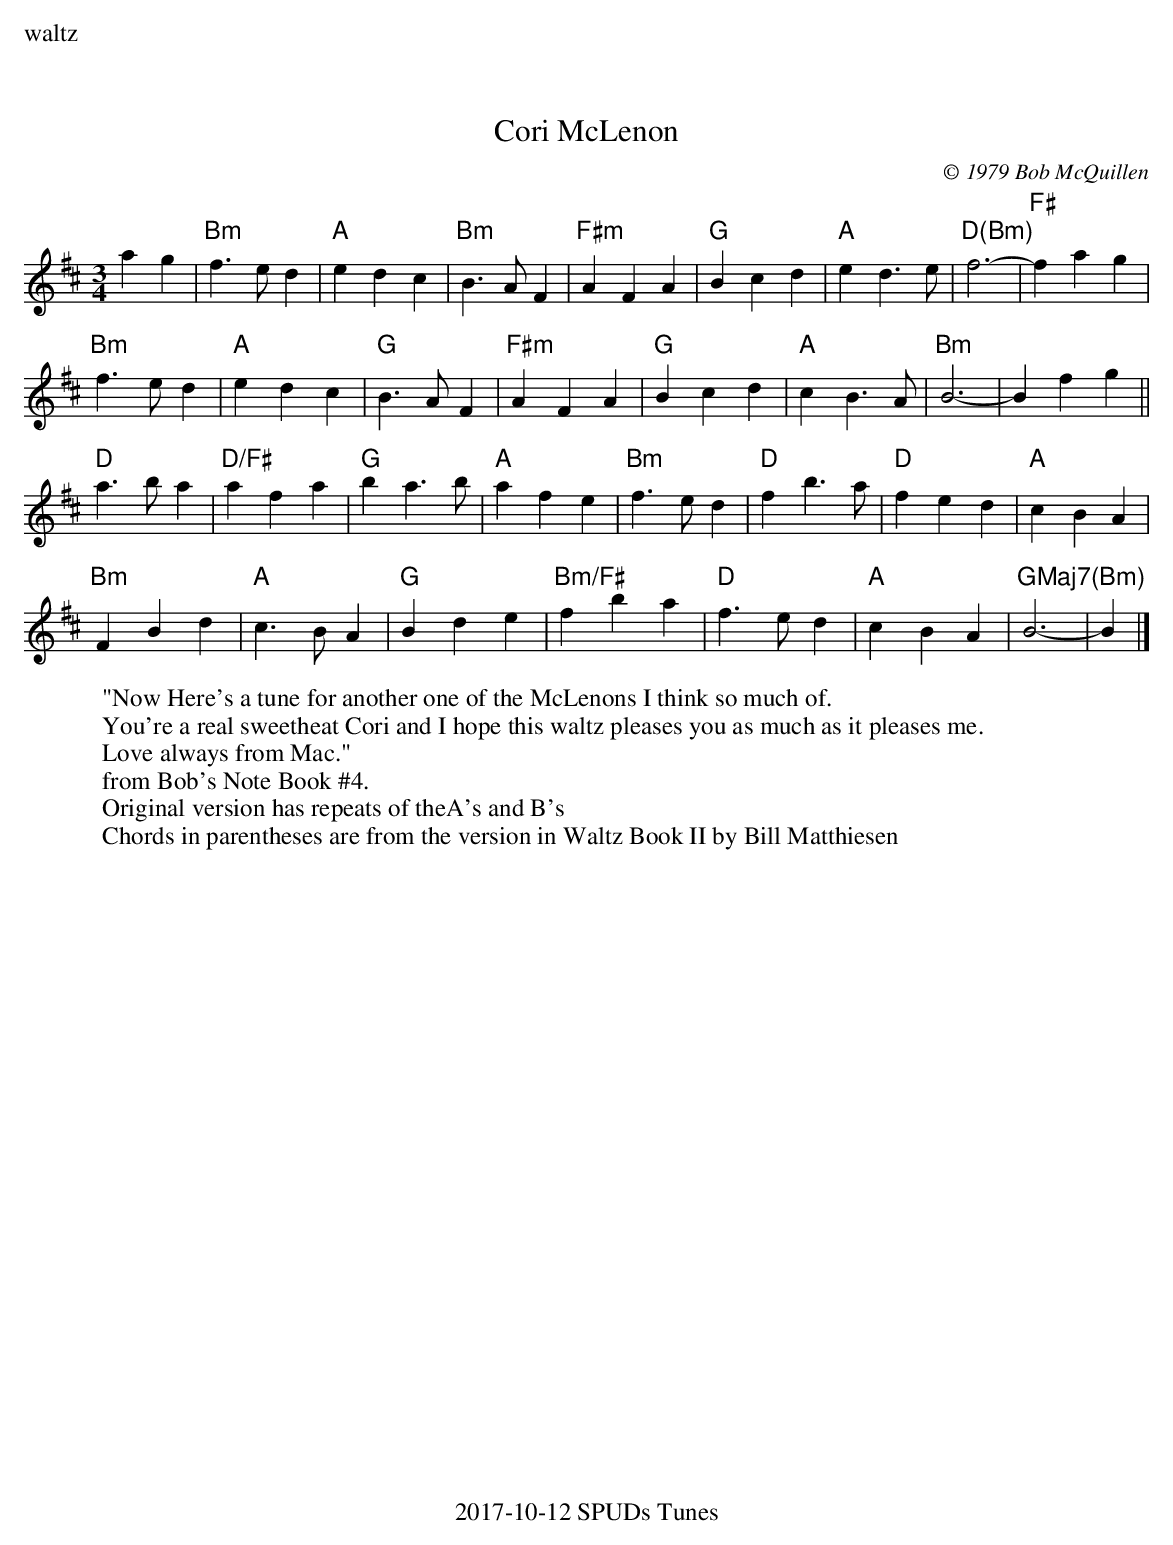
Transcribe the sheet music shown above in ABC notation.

X:1
%%text waltz
T: Cori McLenon
C: © 1979 Bob McQuillen
M: 3/4
L: 1/8
K:D
a2g2| "Bm"f3 ed2| "A"e2d2c2|"Bm" B3 AF2|"F#m"A2F2A2|\
"G"B2c2d2|"A" e2d3e|"D(Bm)" f6-|"F#"f2a2g2|
"Bm"f3 ed2|"A"e2d2c2|"G" B3 AF2|"F#m"A2F2A2|\
"G"B2c2d2|"A" c2B3A|"Bm"B6-|B2f2g2||
"D"a3 ba2|"D/F#" a2f2a2|"G" b2a3b|"A"a2f2e2|\
"Bm"f3 ed2|"D"f2b3a|"D" f2e2d2|"A"c2B2A2|
"Bm"F2B2d2|"A"c3 BA2|"G"B2d2e2|"Bm/F#"f2b2a2|\
"D"f3 ed2|"A" c2B2A2|"GMaj7(Bm)"B6-|B2|]
W:"Now Here's a tune for another one of the McLenons I think so much of.
W:You're a real sweetheat Cori and I hope this waltz pleases you as much as it pleases me.
W:Love always from Mac."
W:from Bob's Note Book #4.
W:Original version has repeats of theA's and B's
W:Chords in parentheses are from the version in Waltz Book II by Bill Matthiesen
